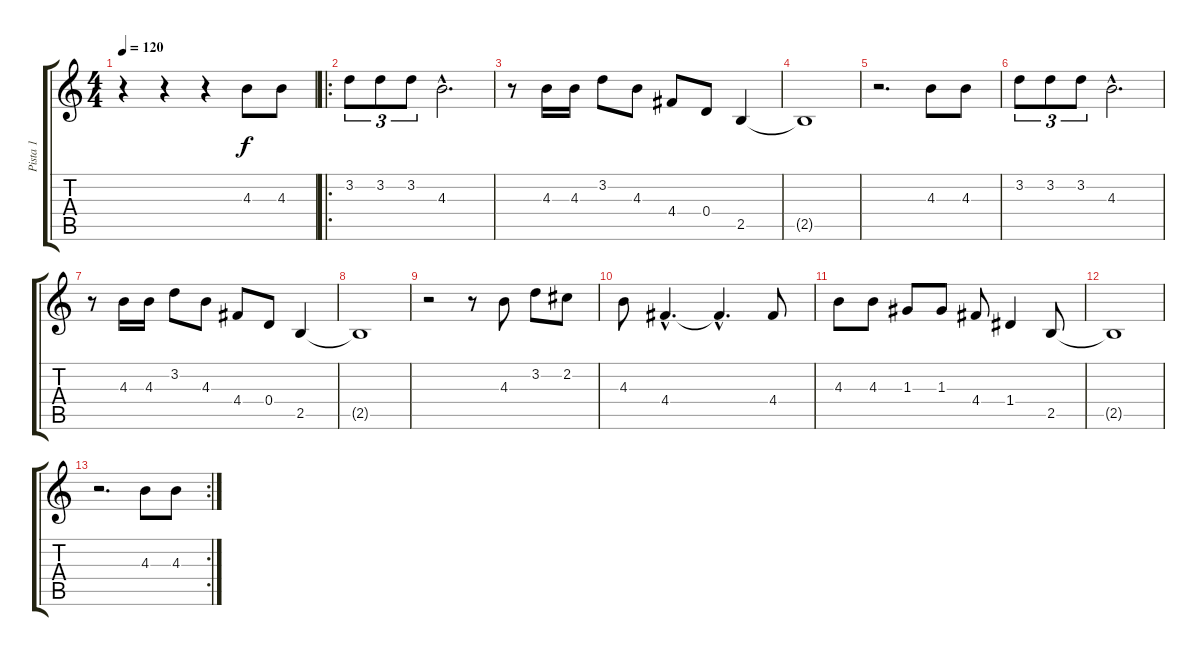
\track ("Pista 1" "Pista 1") {instrument acousticguitarnylon}
\staff {score tabs}
\tuning (E4 B3 G3 D3 A2 E2) {hide}
\ts (4 4)
\tempo 120
\clef g2
\ks c
r.4{dy f instrument acousticguitarnylon} r.4 r.4 4.3.8 4.3.8 |
\ro
3.2.8{tu (3 2)} 3.2.8{tu (3 2)} 3.2.8{tu (3 2)} 4.3{hac}.2{d} |
r.8 4.3.16 4.3.16 3.2.8 4.3.8 4.4.8 0.4.8 2.5.4 |
2.5{t}.1 |
r.2{d} 4.3.8 4.3.8 |
3.2.8{tu (3 2)} 3.2.8{tu (3 2)} 3.2.8{tu (3 2)} 4.3{hac}.2{d} |
r.8 4.3.16 4.3.16 3.2.8 4.3.8 4.4.8 0.4.8 2.5.4 |
2.5{t}.1 |
r.2 r.8 4.3.8 3.2.8 2.2.8 |
4.3.8 4.4{hac}.4{d} 4.4{hac t}.4{d} 4.4.8 |
4.3.8 4.3.8 1.3.8 1.3.8 4.4.8 1.4.4 2.5.8 |
2.5{t}.1 |
\rc 2
r.2{d} 4.3.8 4.3.8
